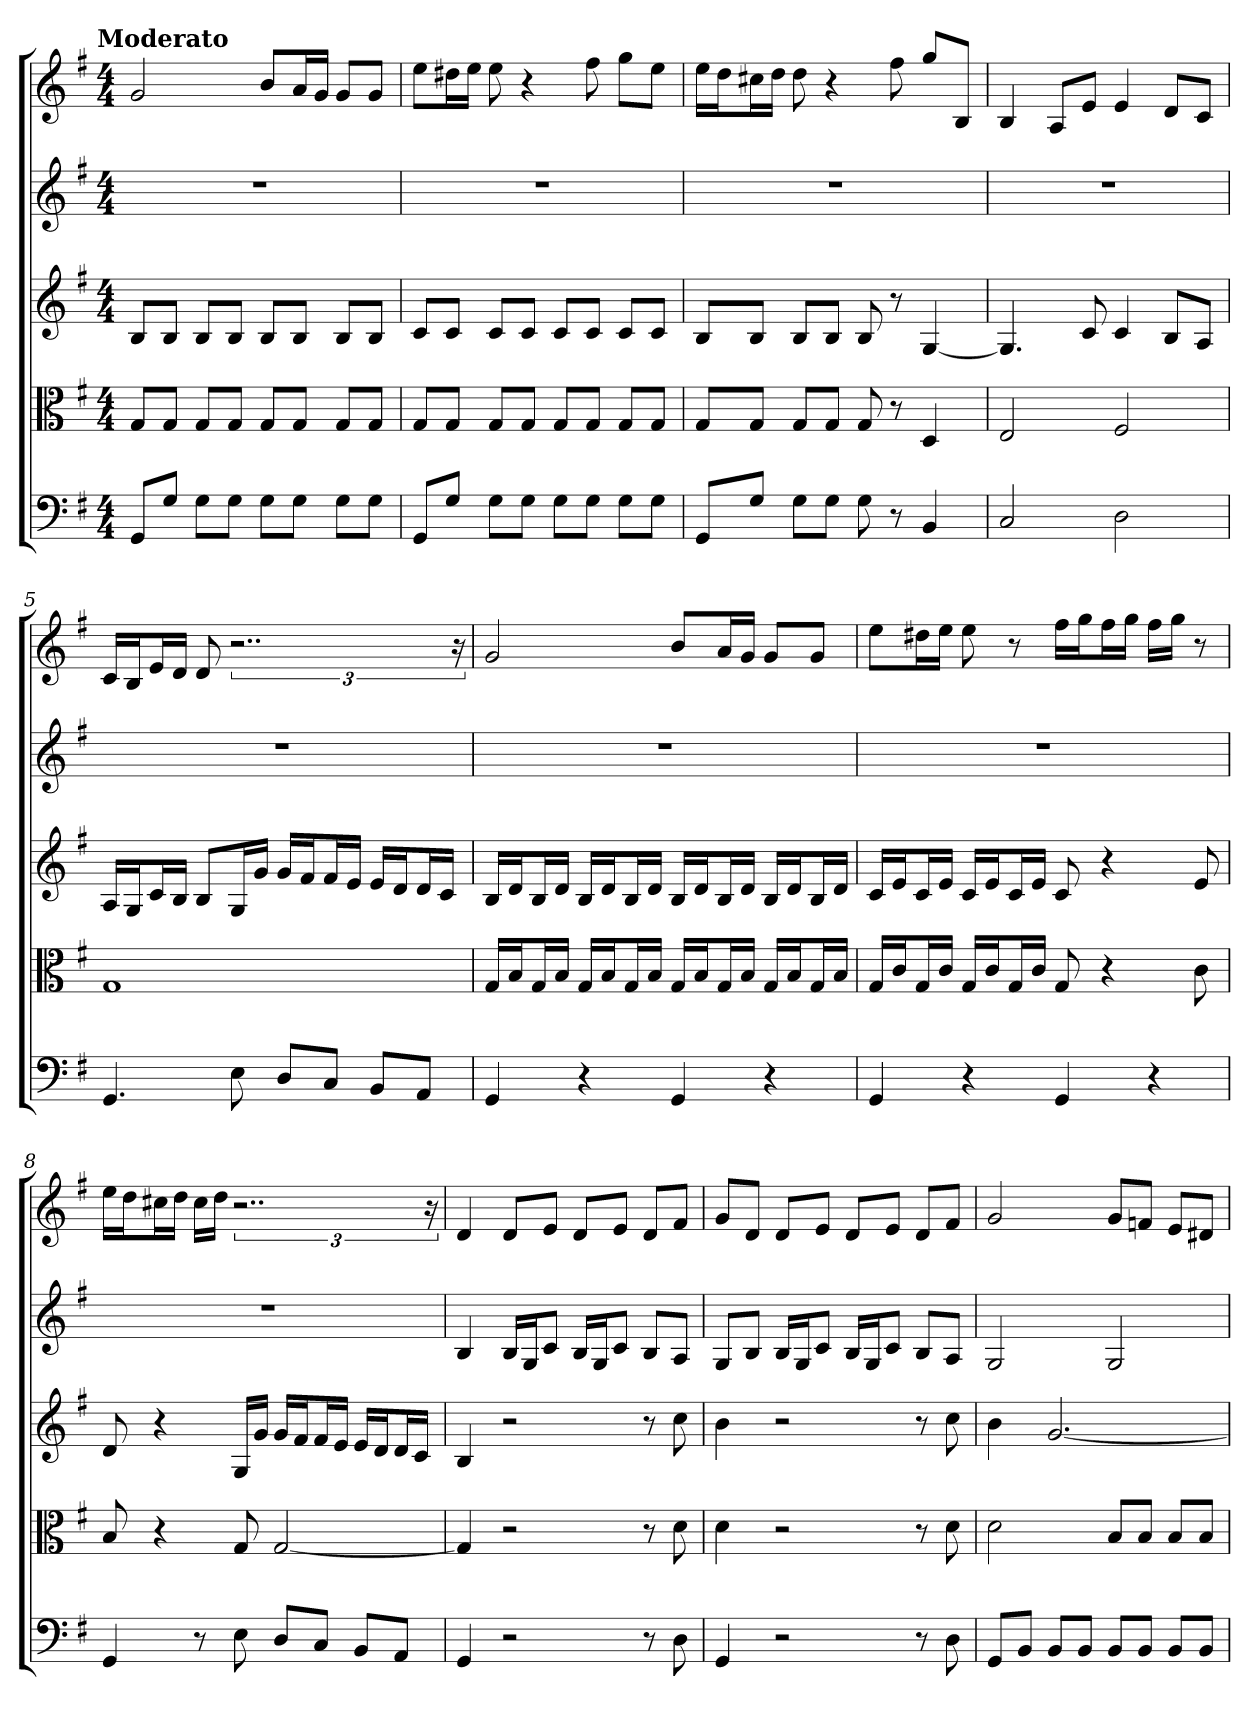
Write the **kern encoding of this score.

**kern	**kern	**kern	**kern	**kern
*part5	*part4	*part3	*part2	*part1
*staff5	*staff4	*staff3	*staff2	*staff1
*clefF4	*clefC3	*	*	*
*k[f#]	*k[f#]	*k[f#]	*k[f#]	*k[f#]
*G:	*G:	*G:	*G:	*G:
!!LO:TX:omd:t=Moderato
*M4/4	*M4/4	*M4/4	*M4/4	*M4/4
*MM92	*MM92	*MM92	*MM92	*MM92
=	=	=	=	=
8GG/L	8G/L	8BL	1r	2g
8G/J	8G/J	8BJ	.	.
8G\L	8G/L	8BL	.	.
8G\J	8G/J	8BJ	.	.
8G\L	8G/L	8BL	.	8bL
8G\J	8G/J	8BJ	.	16aL
.	.	.	.	16gJJ
8G\L	8G/L	8BL	.	8gL
8G\J	8G/J	8BJ	.	8gJ
=2	=2	=2	=2	=2
8GG/L	8G/L	8cL	1r	8eeL
8G/J	8G/J	8cJ	.	16dd#XL
.	.	.	.	16eeJJ
8G\L	8G/L	8cL	.	8ee
8G\J	8G/J	8cJ	.	4r
8G\L	8G/L	8cL	.	.
8G\J	8G/J	8cJ	.	8ff#
8G\L	8G/L	8cL	.	8ggL
8G\J	8G/J	8cJ	.	8eeJ
=3	=3	=3	=3	=3
8GG/L	8G/L	8BL	1r	16eeLL
.	.	.	.	16ddJ
8G/J	8G/J	8BJ	.	16cc#XL
.	.	.	.	16ddJJ
8G\L	8G/L	8BL	.	8dd
8G\J	8G/J	8BJ	.	4r
8G	8G	8B	.	.
8r	8r	8r	.	8ff#
4BB	4D	[4G	.	8ggL
.	.	.	.	8BJ
=4	=4	=4	=4	=4
2C	2E	4.G]	1r	4B
.	.	.	.	8AL
.	.	8c	.	8eJ
2D	2F#	4c	.	4e
.	.	8BL	.	8dL
.	.	8AJ	.	8cJ
=5	=5	=5	=5	=5
4.GG	1G	16ALL	1r	16cLL
.	.	16GJ	.	16BJ
.	.	16cL	.	16eL
.	.	16BJJ	.	16dJJ
.	.	8BL	.	8d
8E	.	16GL	.	3..r
.	.	16gJJ	.	.
8D/L	.	16gLL	.	.
.	.	16f#J	.	.
8C/J	.	16f#L	.	.
.	.	16eJJ	.	.
8BB/L	.	16eLL	.	.
.	.	16dJ	.	.
8AA/J	.	16dL	.	.
.	.	16cJJ	.	.
.	.	.	.	24r
=6	=6	=6	=6	=6
4GG	16G/LL	16BLL	1r	2g
.	16B/J	16dJ	.	.
.	16G/L	16BL	.	.
.	16B/JJ	16dJJ	.	.
4r	16G/LL	16BLL	.	.
.	16B/J	16dJ	.	.
.	16G/L	16BL	.	.
.	16B/JJ	16dJJ	.	.
4GG	16G/LL	16BLL	.	8bL
.	16B/J	16dJ	.	.
.	16G/L	16BL	.	16aL
.	16B/JJ	16dJJ	.	16gJJ
4r	16G/LL	16BLL	.	8gL
.	16B/J	16dJ	.	.
.	16G/L	16BL	.	8gJ
.	16B/JJ	16dJJ	.	.
=7	=7	=7	=7	=7
4GG	16G/LL	16cLL	1r	8eeL
.	16c/J	16eJ	.	.
.	16G/L	16cL	.	16dd#XL
.	16c/JJ	16eJJ	.	16eeJJ
4r	16G/LL	16cLL	.	8ee
.	16c/J	16eJ	.	.
.	16G/L	16cL	.	8r
.	16c/JJ	16eJJ	.	.
4GG	8G	8c	.	16ff#LL
.	.	.	.	16ggJ
.	4r	4r	.	16ff#L
.	.	.	.	16ggJJ
4r	.	.	.	16ff#LL
.	.	.	.	16ggJJ
.	8c	8e	.	8r
=8	=8	=8	=8	=8
4GG	8B	8d	1r	16eeLL
.	.	.	.	16ddJ
.	4r	4r	.	16cc#XL
.	.	.	.	16ddJJ
8r	.	.	.	16cc#LL
.	.	.	.	16ddJJ
8E	8G	16GLL	.	3..r
.	.	16gJJ	.	.
8D/L	[2G	16gLL	.	.
.	.	16f#J	.	.
8C/J	.	16f#L	.	.
.	.	16eJJ	.	.
8BB/L	.	16eLL	.	.
.	.	16dJ	.	.
8AA/J	.	16dL	.	.
.	.	16cJJ	.	.
.	.	.	.	24r
=9	=9	=9	=9	=9
4GG	4G]	4B	4B	4d
2r	2r	2r	16BLL	8dL
.	.	.	16GJ	.
.	.	.	8cJ	8eJ
.	.	.	16BLL	8dL
.	.	.	16GJ	.
.	.	.	8cJ	8eJ
8r	8r	8r	8BL	8dL
8D	8d	8cc	8AJ	8f#J
=10	=10	=10	=10	=10
4GG	4d	4b	8GL	8gL
.	.	.	8BJ	8dJ
2r	2r	2r	16BLL	8dL
.	.	.	16GJ	.
.	.	.	8cJ	8eJ
.	.	.	16BLL	8dL
.	.	.	16GJ	.
.	.	.	8cJ	8eJ
8r	8r	8r	8BL	8dL
8D	8d	8cc	8AJ	8f#J
=11	=11	=11	=11	=11
8GG/L	2d	4b	2G	2g
8BB/J	.	.	.	.
8BB/L	.	[2.g	.	.
8BB/J	.	.	.	.
8BB/L	8B/L	.	2G	8gL
8BB/J	8B/J	.	.	8fnJ
8BB/L	8B/L	.	.	8eL
8BB/J	8B/J	.	.	8d#XJ
=	=	=	=	=
*-	*-	*-	*-	*-
